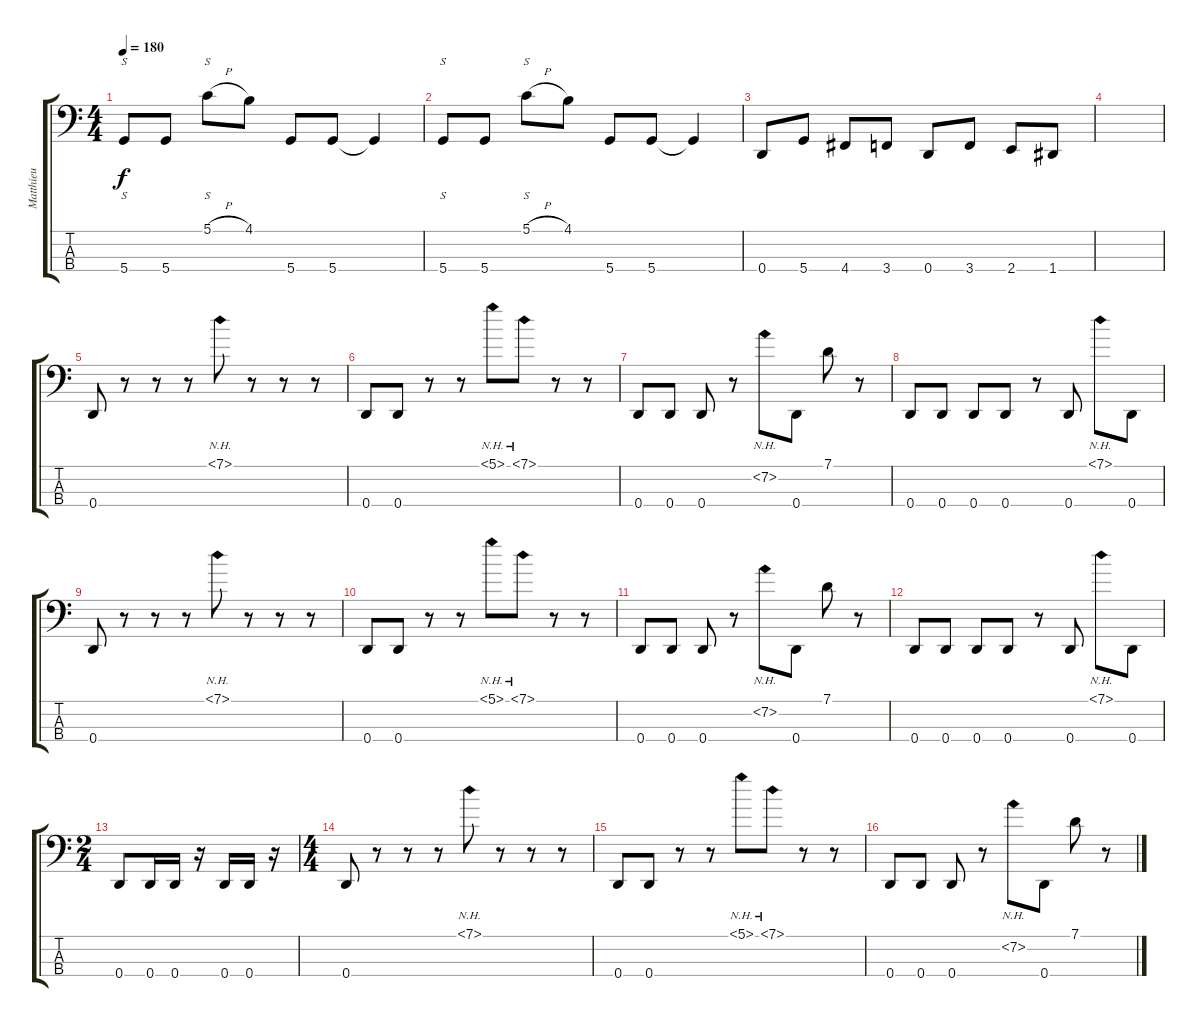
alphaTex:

\track ("Matthieu" "Matthieu") {instrument slapbass1}
\staff {score tabs}
\tuning (G2 D2 A1 D1) {hide}
\ts (4 4)
\tempo 180
\clef f4
\ks c
5.4.8{s dy f} 5.4.8 5.1{h}.8{s} 4.1.8 5.4.8 5.4.8 5.4{t}.4 |
5.4.8{s} 5.4.8 5.1{h}.8{s} 4.1.8 5.4.8 5.4.8 5.4{t}.4 |
0.4.8 5.4.8 4.4.8 3.4.8 0.4.8 3.4.8 2.4.8 1.4.8 |
|
0.4.8 r.8 r.8 r.8 7.1{nh}.8 r.8 r.8 r.8 |
0.4.8 0.4.8 r.8 r.8 5.1{nh}.8 7.1{nh}.8 r.8 r.8 |
0.4.8 0.4.8 0.4.8 r.8 7.2{nh}.8 0.4.8 7.1.8 r.8 |
0.4.8 0.4.8 0.4.8 0.4.8 r.8 0.4.8 7.1{nh}.8 0.4.8 |
0.4.8 r.8 r.8 r.8 7.1{nh}.8 r.8 r.8 r.8 |
0.4.8 0.4.8 r.8 r.8 5.1{nh}.8 7.1{nh}.8 r.8 r.8 |
0.4.8 0.4.8 0.4.8 r.8 7.2{nh}.8 0.4.8 7.1.8 r.8 |
0.4.8 0.4.8 0.4.8 0.4.8 r.8 0.4.8 7.1{nh}.8 0.4.8 |
\ts (2 4)
0.4.8 0.4.16 0.4.16 r.16 0.4.16 0.4.16 r.16 |
\ts (4 4)
0.4.8 r.8 r.8 r.8 7.1{nh}.8 r.8 r.8 r.8 |
0.4.8 0.4.8 r.8 r.8 5.1{nh}.8 7.1{nh}.8 r.8 r.8 |
0.4.8 0.4.8 0.4.8 r.8 7.2{nh}.8 0.4.8 7.1.8 r.8
